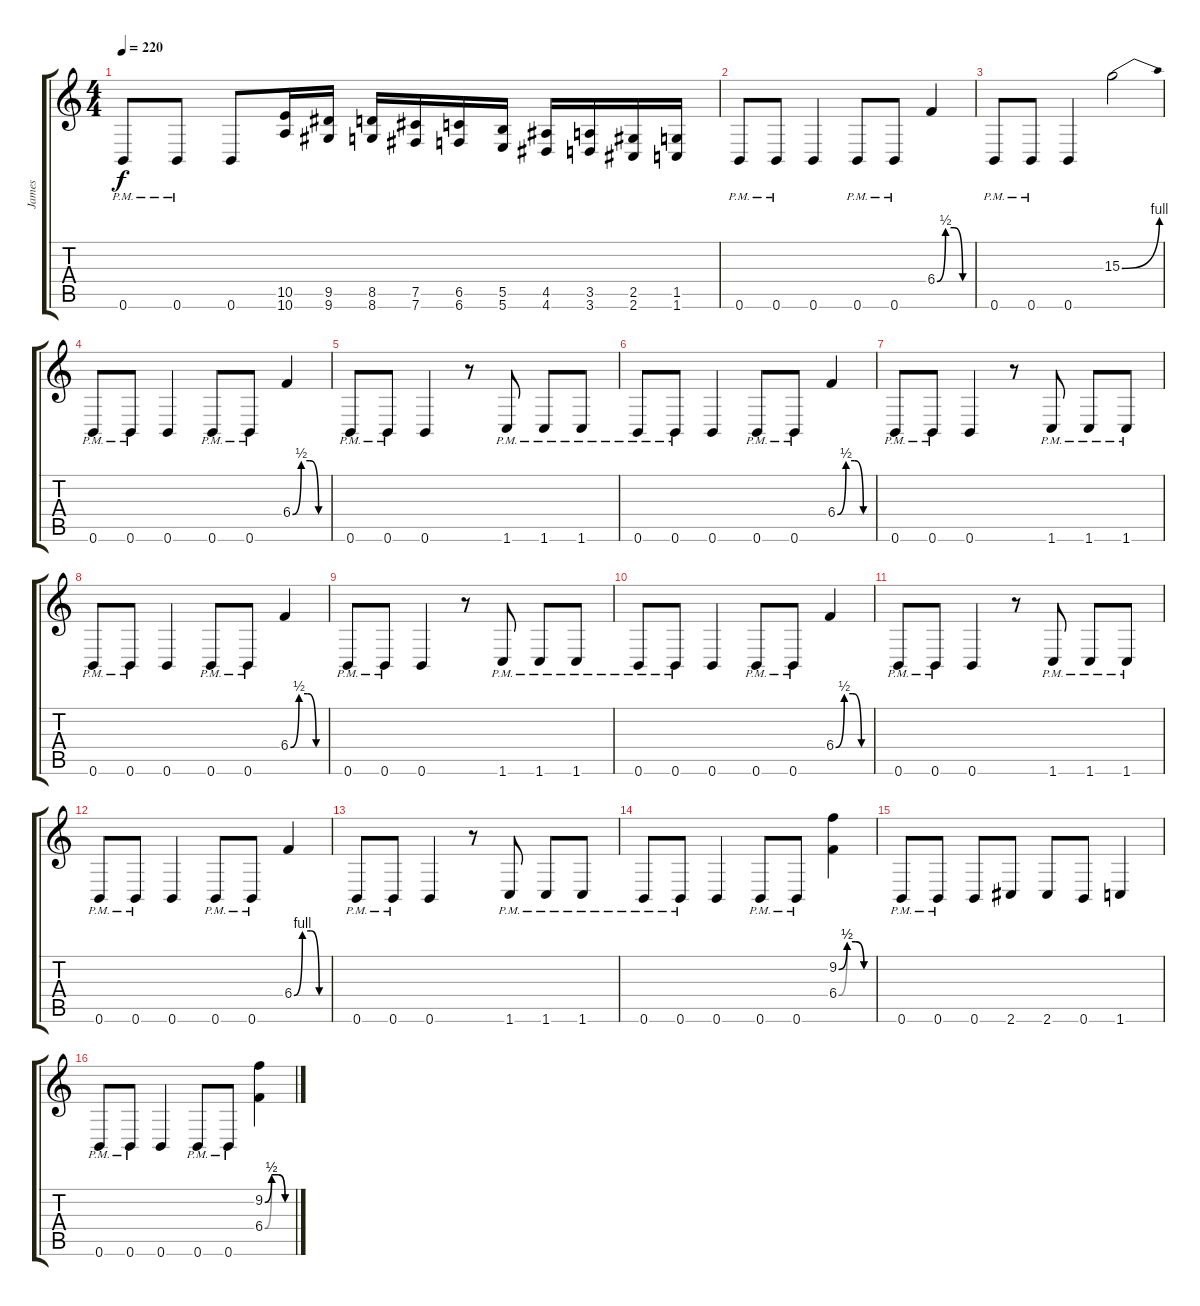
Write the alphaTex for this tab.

\track ("James " "James ") {instrument distortionguitar}
\staff {score tabs}
\tuning (Db4 Ab3 E3 B2 Gb2 B1) {hide}
\ts (4 4)
\tempo 220
\clef g2
\ks c
0.6{pm}.8{dy f} 0.6{pm}.8 0.6.8 (10.5 10.6).16{instrument guitarfretnoise} (9.5 9.6).16 (8.5 8.6).16 (7.5 7.6).16 (6.5 6.6).16 (5.5 5.6).16 (4.5 4.6).16 (3.5 3.6).16 (2.5 2.6).16 (1.5 1.6).16 |
0.6{pm}.8{instrument distortionguitar} 0.6{pm}.8 0.6.4 0.6{pm}.8 0.6{pm}.8 6.4{be (custom 0 0 15 2 30 2 45 0 60 0)}.4 |
0.6{pm}.8 0.6{pm}.8 0.6.4 15.3{be (bend 0 0 60 4)}.2 |
0.6{pm}.8 0.6{pm}.8 0.6.4 0.6{pm}.8 0.6{pm}.8 6.4{be (custom 0 0 15 2 30 2 45 0 60 0)}.4 |
0.6{pm}.8 0.6{pm}.8 0.6.4 r.8 1.6{pm}.8 1.6{pm}.8 1.6{pm}.8 |
0.6{pm}.8 0.6{pm}.8 0.6.4 0.6{pm}.8 0.6{pm}.8 6.4{be (custom 0 0 15 2 30 2 45 0 60 0)}.4 |
0.6{pm}.8 0.6{pm}.8 0.6.4 r.8 1.6{pm}.8 1.6{pm}.8 1.6{pm}.8 |
0.6{pm}.8 0.6{pm}.8 0.6.4 0.6{pm}.8 0.6{pm}.8 6.4{be (custom 0 0 15 2 30 2 45 0 60 0)}.4 |
0.6{pm}.8 0.6{pm}.8 0.6.4 r.8 1.6{pm}.8 1.6{pm}.8 1.6{pm}.8 |
0.6{pm}.8 0.6{pm}.8 0.6.4 0.6{pm}.8 0.6{pm}.8 6.4{be (custom 0 0 15 2 30 2 45 0 60 0)}.4 |
0.6{pm}.8 0.6{pm}.8 0.6.4 r.8 1.6{pm}.8 1.6{pm}.8 1.6{pm}.8 |
0.6{pm}.8 0.6{pm}.8 0.6.4 0.6{pm}.8 0.6{pm}.8 6.4{be (custom 0 0 15 4 30 4 45 0 60 0)}.4 |
0.6{pm}.8 0.6{pm}.8 0.6.4 r.8 1.6{pm}.8 1.6{pm}.8 1.6{pm}.8 |
0.6{pm}.8 0.6{pm}.8 0.6.4 0.6{pm}.8 0.6{pm}.8 (9.2{be (custom 0 0 15 2 30 2 45 0 60 0)} 6.4{be (custom 0 0 15 2 30 2 45 0 60 0)}).4 |
0.6{pm}.8 0.6{pm}.8 0.6.8 2.6.8 2.6.8 0.6.8 1.6.4 |
0.6{pm}.8 0.6{pm}.8 0.6.4 0.6{pm}.8 0.6{pm}.8 (9.2{be (custom 0 0 15 2 30 2 45 0 60 0)} 6.4{be (custom 0 0 15 2 30 2 45 0 60 0)}).4
